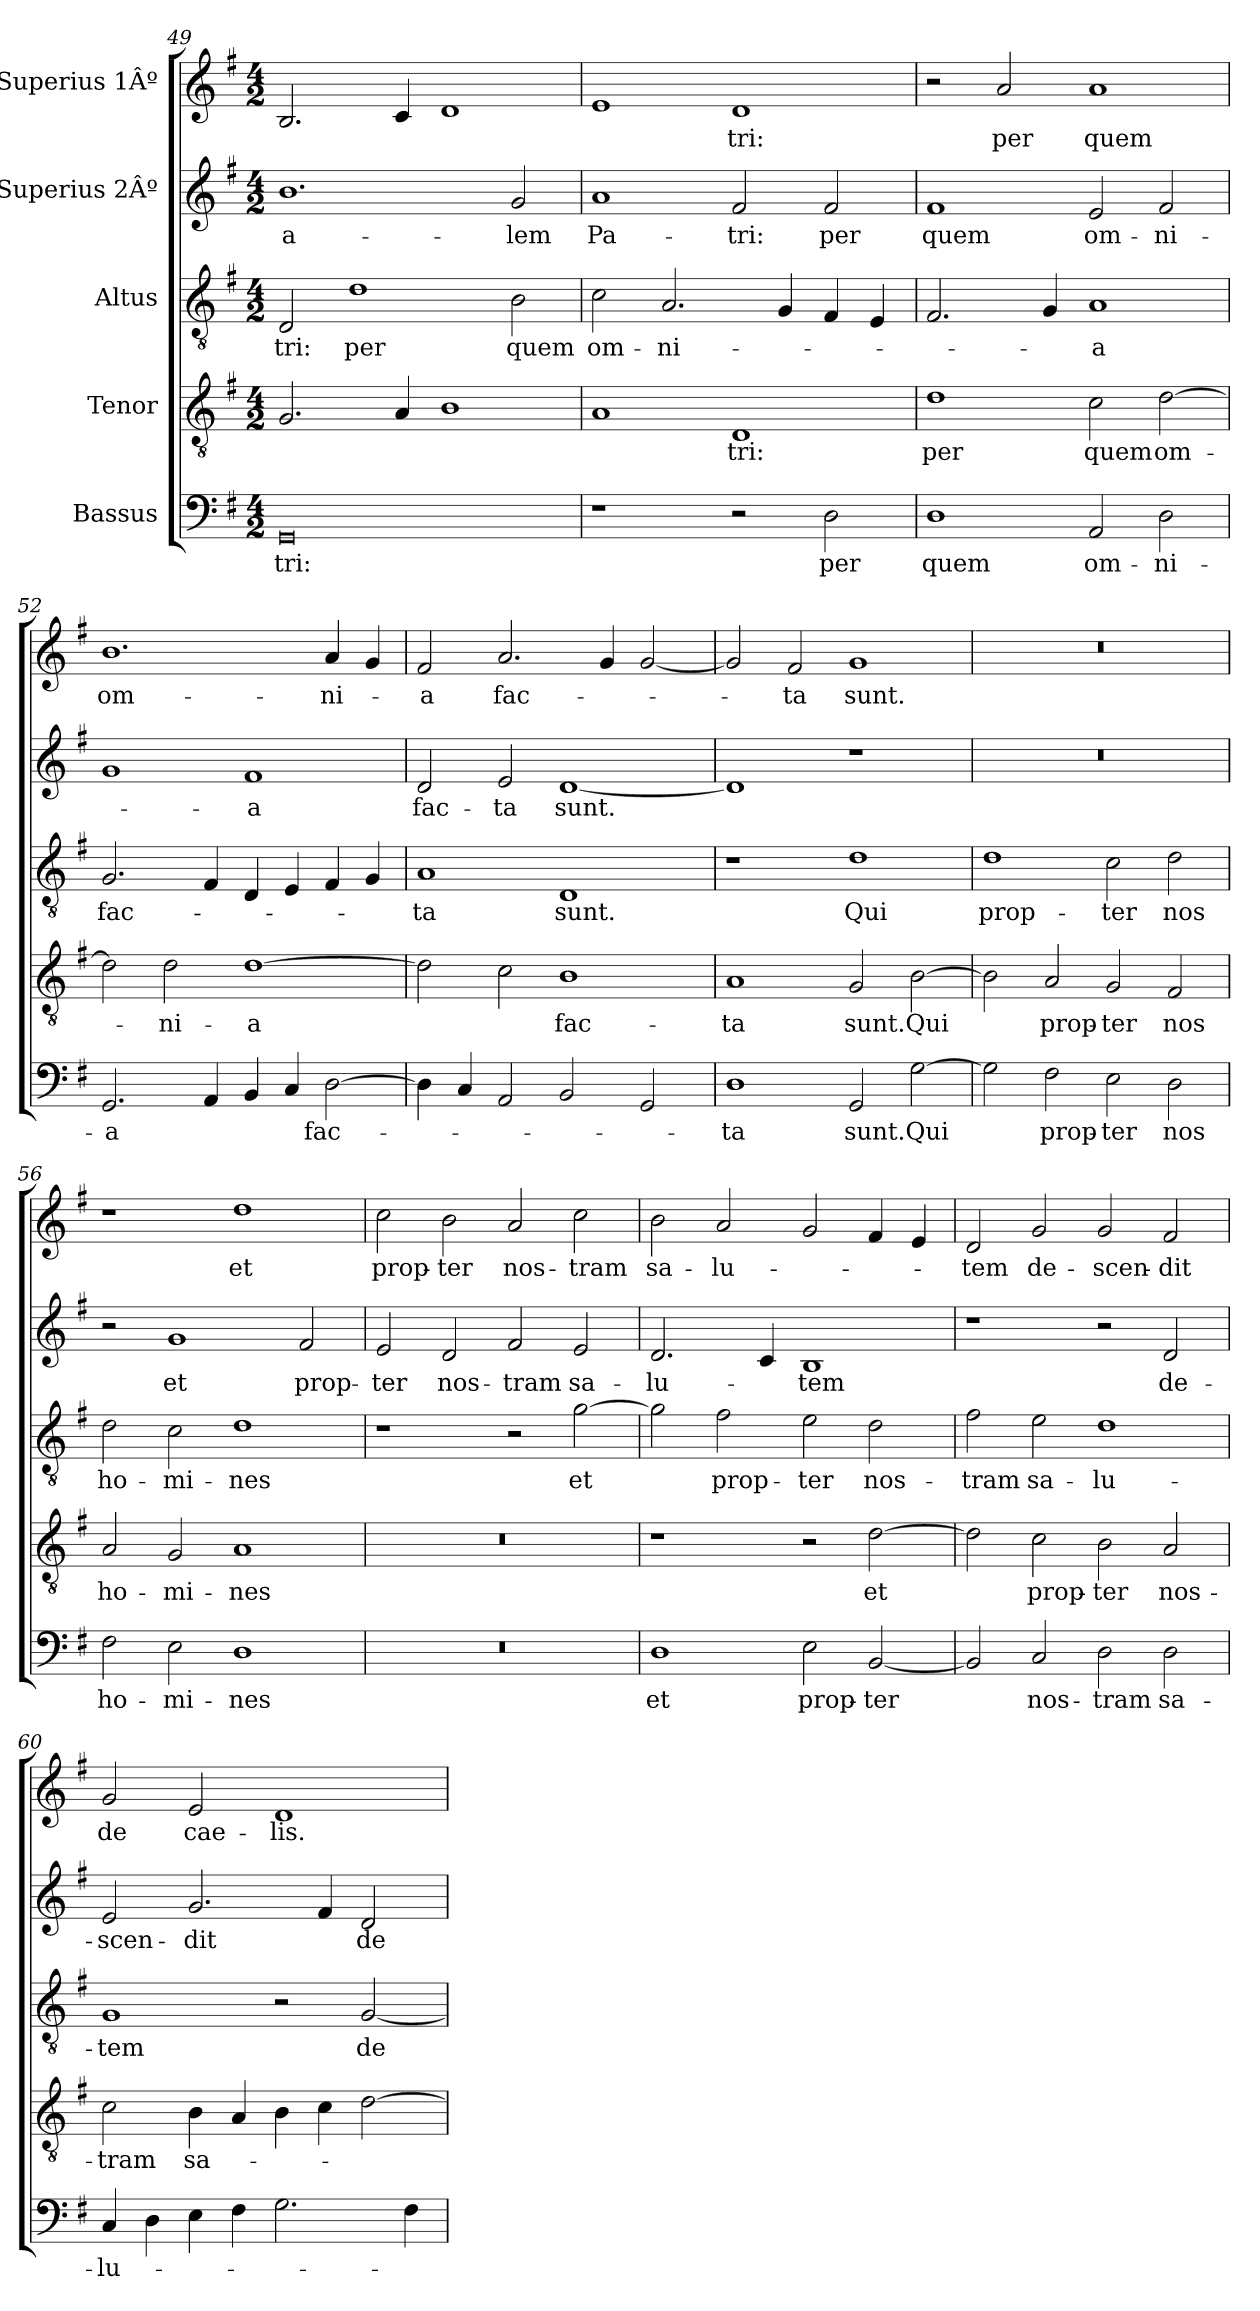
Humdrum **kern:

**kern	**text	**kern	**text	**kern	**text	**kern	**text	**kern	**text
*part5	*part5	*part4	*part4	*part3	*part3	*part2	*part2	*part1	*part1
*staff5	*staff5	*staff4	*staff4	*staff3	*staff3	*staff2	*staff2	*staff1	*staff1
*I"Bassus	*	*I"Tenor	*	*I"Altus	*	*I"Superius 2Âº	*	*I"Superius 1Âº	*
*clefF4	*	*clefGv2	*	*clefGv2	*	*clefG2	*	*clefG2	*
*k[f#]	*	*k[f#]	*	*k[f#]	*	*k[f#]	*	*k[f#]	*
*M4/2	*	*M4/2	*	*M4/2	*	*M4/2	*	*M4/2	*
=49	=49	=49	=49	=49	=49	=49	=49	=49	=49
0GG/	-tri:	2.G/	.	2D/	-tri:	1.b\	-a-	2.B/	.
.	.	.	.	1d\	per	.	.	.	.
.	.	4A/	.	.	.	.	.	4c/	.
.	.	1B\	.	.	.	.	.	1d/	.
.	.	.	.	2B\	quem	2g/	-lem	.	.
=50	=50	=50	=50	=50	=50	=50	=50	=50	=50
1r	.	1A/	.	2c\	om-	1a/	Pa-	1e/	.
.	.	.	.	2.A/	-ni-	.	.	.	.
2r	.	1D/	-tri:	.	.	2f#/	-tri:	1d/	-tri:
.	.	.	.	4G/	.	.	.	.	.
2D\	per	.	.	4F#/	.	2f#/	per	.	.
.	.	.	.	4E/	.	.	.	.	.
=51	=51	=51	=51	=51	=51	=51	=51	=51	=51
1D\	quem	1d\	per	2.F#/	.	1f#/	quem	2r	.
.	.	.	.	.	.	.	.	2a/	per
.	.	.	.	4G/	.	.	.	.	.
2AA/	om-	2c\	quem	1A/	-a	2e/	om-	1a/	quem
2D\	-ni-	[2d\	om-	.	.	2f#/	-ni-	.	.
=52	=52	=52	=52	=52	=52	=52	=52	=52	=52
2.GG/	-a	2d\]	.	2.G/	fac-	1g/	.	1.b\	om-
.	.	2d\	-ni-	.	.	.	.	.	.
4AA/	.	.	.	4F#/	.	.	.	.	.
4BB/	.	[1d\	-a	4D/	.	1f#/	-a	.	.
4C/	.	.	.	4E/	.	.	.	.	.
[2D\	fac-	.	.	4F#/	.	.	.	4a/	-ni-
.	.	.	.	4G/	.	.	.	4g/	.
=53	=53	=53	=53	=53	=53	=53	=53	=53	=53
4D\]	.	2d\]	.	1A/	-ta	2d/	fac-	2f#/	-a
4C/	.	.	.	.	.	.	.	.	.
2AA/	.	2c\	.	.	.	2e/	-ta	2.a/	fac-
2BB/	.	1B\	fac-	1D/	sunt.	[1d/	sunt.	.	.
.	.	.	.	.	.	.	.	4g/	.
2GG/	.	.	.	.	.	.	.	[2g/	.
=54	=54	=54	=54	=54	=54	=54	=54	=54	=54
1D\	-ta	1A/	-ta	1r	.	1d/]	.	2g/]	.
.	.	.	.	.	.	.	.	2f#/	-ta
2GG/	sunt.	2G/	sunt.	1d\	Qui	1r	.	1g/	sunt.
[2G\	Qui	[2B\	Qui	.	.	.	.	.	.
=55	=55	=55	=55	=55	=55	=55	=55	=55	=55
2G\]	.	2B\]	.	1d\	prop-	0r	.	0r	.
2F#\	prop-	2A/	prop-	.	.	.	.	.	.
2E\	-ter	2G/	-ter	2c\	-ter	.	.	.	.
2D\	nos	2F#/	nos	2d\	nos	.	.	.	.
=56	=56	=56	=56	=56	=56	=56	=56	=56	=56
2F#\	ho-	2A/	ho-	2d\	ho-	2r	.	1r	.
2E\	-mi-	2G/	-mi-	2c\	-mi-	1g/	et	.	.
1D\	-nes	1A/	-nes	1d\	-nes	.	.	1dd\	et
.	.	.	.	.	.	2f#/	prop-	.	.
=57	=57	=57	=57	=57	=57	=57	=57	=57	=57
0r	.	0r	.	1r	.	2e/	-ter	2cc\	prop-
.	.	.	.	.	.	2d/	nos-	2b\	-ter
.	.	.	.	2r	.	2f#/	-tram	2a/	nos-
.	.	.	.	[2g\	et	2e/	sa-	2cc\	-tram
=58	=58	=58	=58	=58	=58	=58	=58	=58	=58
1D\	et	1r	.	2g\]	.	2.d/	-lu-	2b\	sa-
.	.	.	.	2f#\	prop-	.	.	2a/	-lu-
.	.	.	.	.	.	4c/	.	.	.
2E\	prop-	2r	.	2e\	-ter	1B/	-tem	2g/	.
[2BB/	-ter	[2d\	et	2d\	nos-	.	.	4f#/	.
.	.	.	.	.	.	.	.	4e/	.
=59	=59	=59	=59	=59	=59	=59	=59	=59	=59
2BB/]	.	2d\]	.	2f#\	-tram	1r	.	2d/	-tem
2C/	nos-	2c\	prop-	2e\	sa-	.	.	2g/	de-
2D\	-tram	2B\	-ter	1d\	-lu-	2r	.	2g/	-scen-
2D\	sa-	2A/	nos-	.	.	2d/	de-	2f#/	-dit
=60	=60	=60	=60	=60	=60	=60	=60	=60	=60
4C/	-lu-	2c\	-tram	1G/	-tem	2e/	-scen-	2g/	de
4D\	.	.	.	.	.	.	.	.	.
4E\	.	4B\	sa-	.	.	2.g/	-dit	2e/	cae-
4F#\	.	4A/	.	.	.	.	.	.	.
2.G\	.	4B\	.	2r	.	.	.	1d/	-lis.
.	.	4c\	.	.	.	4f#/	.	.	.
.	.	[2d\	.	[2G/	de-	2d/	de	.	.
4F#\	.	.	.	.	.	.	.	.	.
=	=	=	=	=	=	=	=	=	=
*-	*-	*-	*-	*-	*-	*-	*-	*-	*-
